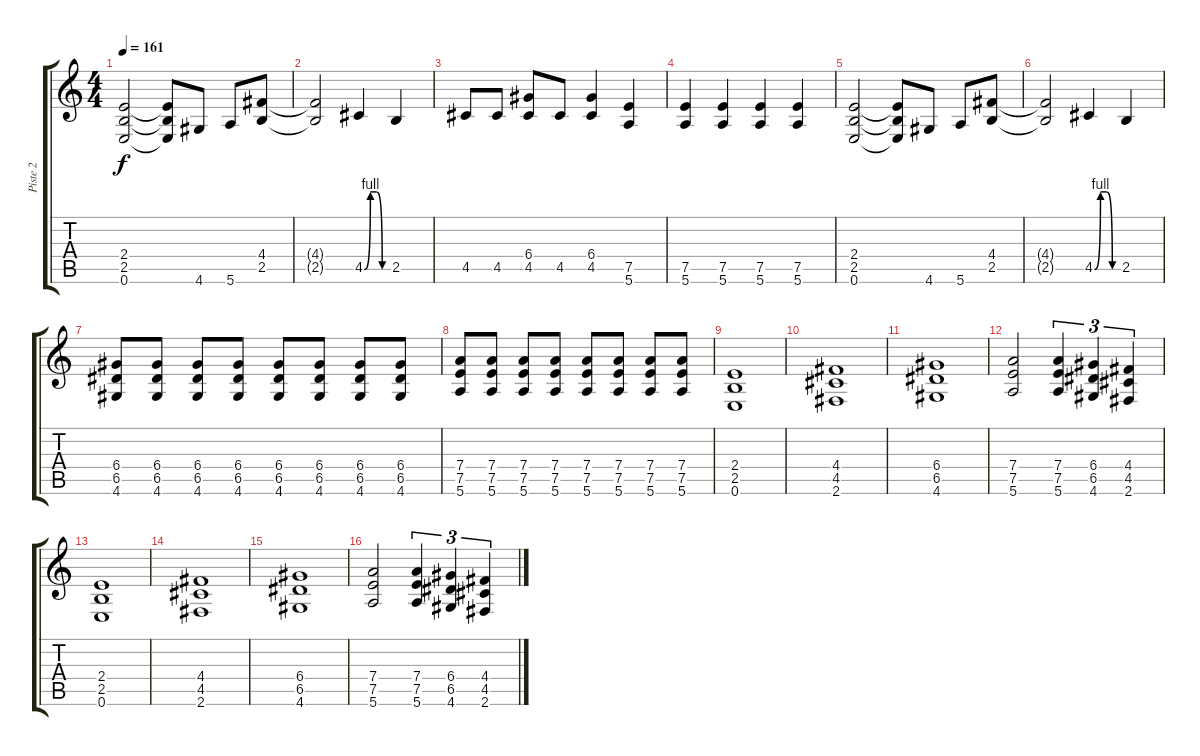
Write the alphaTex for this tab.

\track ("Piste 2" "Piste 2") {instrument overdrivenguitar}
\staff {score tabs}
\tuning (E4 B3 G3 D3 A2 E2) {hide}
\ts (4 4)
\tempo 161
\clef g2
\ks c
(2.4 2.5 0.6).2{dy f} (2.4{t} 2.5{t} 0.6{t}).8 4.6.8 5.6.8 (4.4 2.5).8 |
(4.4{t} 2.5{t}).2 4.5{be (custom 0 0 15 4 30 4 45 0 60 0)}.4 2.5.4 |
4.5.8 4.5.8 (6.4 4.5).8 4.5.8 (6.4 4.5).4 (7.5 5.6).4 |
(7.5 5.6).4 (7.5 5.6).4 (7.5 5.6).4 (7.5 5.6).4 |
(2.4 2.5 0.6).2 (2.4{t} 2.5{t} 0.6{t}).8 4.6.8 5.6.8 (4.4 2.5).8 |
(4.4{t} 2.5{t}).2 4.5{be (custom 0 0 15 4 30 4 45 0 60 0)}.4 2.5.4 |
(6.4 6.5 4.6).8 (6.4 6.5 4.6).8 (6.4 6.5 4.6).8 (6.4 6.5 4.6).8 (6.4 6.5 4.6).8 (6.4 6.5 4.6).8 (6.4 6.5 4.6).8 (6.4 6.5 4.6).8 |
(7.4 7.5 5.6).8 (7.4 7.5 5.6).8 (7.4 7.5 5.6).8 (7.4 7.5 5.6).8 (7.4 7.5 5.6).8 (7.4 7.5 5.6).8 (7.4 7.5 5.6).8 (7.4 7.5 5.6).8 |
(2.4 2.5 0.6).1 |
(4.4 4.5 2.6).1 |
(6.4 6.5 4.6).1 |
(7.4 7.5 5.6).2 (7.4 7.5 5.6).4{tu (3 2)} (6.4 6.5 4.6).4{tu (3 2)} (4.4 4.5 2.6).4{tu (3 2)} |
(2.4 2.5 0.6).1 |
(4.4 4.5 2.6).1 |
(6.4 6.5 4.6).1 |
(7.4 7.5 5.6).2 (7.4 7.5 5.6).4{tu (3 2)} (6.4 6.5 4.6).4{tu (3 2)} (4.4 4.5 2.6).4{tu (3 2)}
